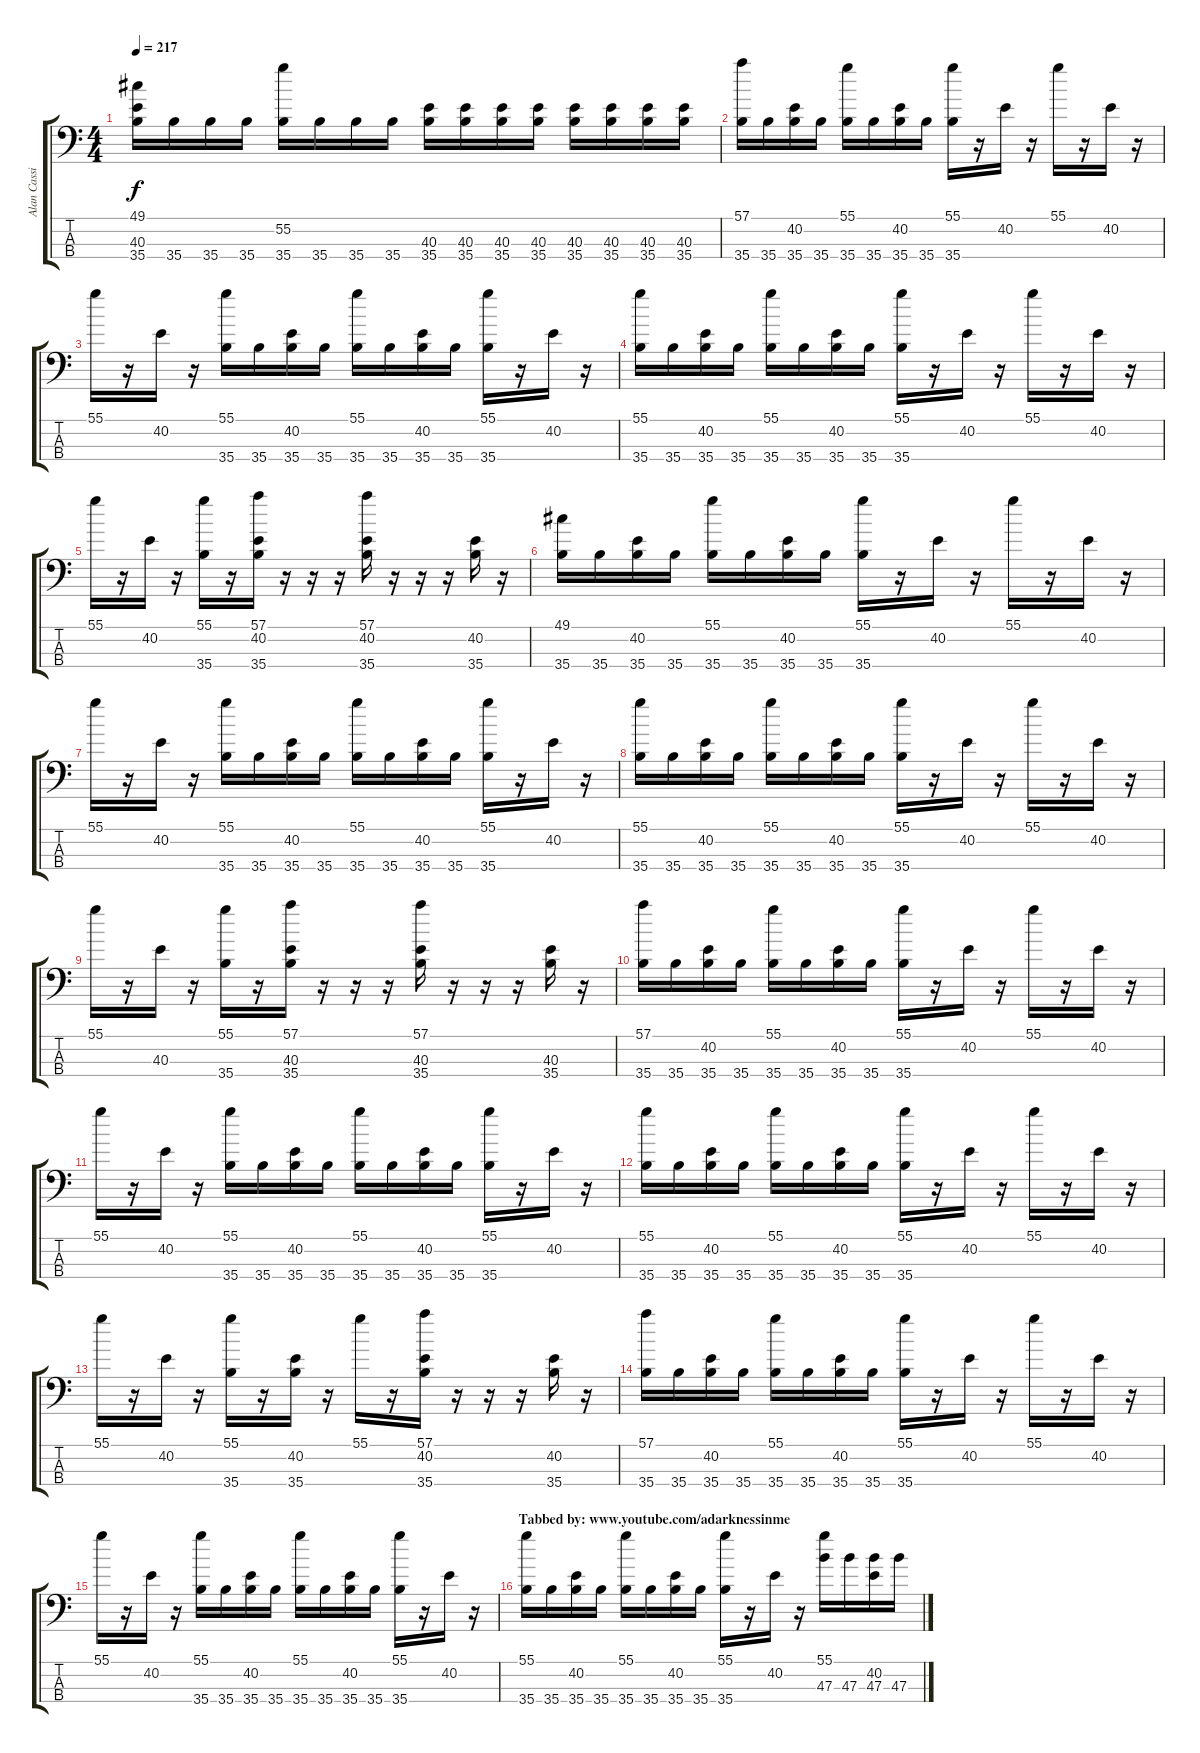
\track ("Alan Cassidy (Drums)" "Alan Cassi") {instrument acousticgrandpiano}
\staff {score tabs}
\tuning (C-1 C-1 C-1 C-1) {hide}
\ts (4 4)
\tempo 217
\clef f4
\ks c
(49.1 40.3 35.4).16{dy f} 35.4.16 35.4.16 35.4.16 (55.2 35.4).16 35.4.16 35.4.16 35.4.16 (40.3 35.4).16 (40.3 35.4).16 (40.3 35.4).16 (40.3 35.4).16 (40.3 35.4).16 (40.3 35.4).16 (40.3 35.4).16 (40.3 35.4).16 |
(57.1 35.4).16 35.4.16 (40.2 35.4).16 35.4.16 (55.1 35.4).16 35.4.16 (40.2 35.4).16 35.4.16 (55.1 35.4).16 r.16 40.2.16 r.16 55.1.16 r.16 40.2.16 r.16 |
55.1.16 r.16 40.2.16 r.16 (55.1 35.4).16 35.4.16 (40.2 35.4).16 35.4.16 (55.1 35.4).16 35.4.16 (40.2 35.4).16 35.4.16 (55.1 35.4).16 r.16 40.2.16 r.16 |
(55.1 35.4).16 35.4.16 (40.2 35.4).16 35.4.16 (55.1 35.4).16 35.4.16 (40.2 35.4).16 35.4.16 (55.1 35.4).16 r.16 40.2.16 r.16 55.1.16 r.16 40.2.16 r.16 |
55.1.16 r.16 40.2.16 r.16 (55.1 35.4).16 r.16 (57.1 40.2 35.4).16 r.16 r.16 r.16 (57.1 40.2 35.4).16 r.16 r.16 r.16 (40.2 35.4).16 r.16 |
(49.1 35.4).16 35.4.16 (40.2 35.4).16 35.4.16 (55.1 35.4).16 35.4.16 (40.2 35.4).16 35.4.16 (55.1 35.4).16 r.16 40.2.16 r.16 55.1.16 r.16 40.2.16 r.16 |
55.1.16 r.16 40.2.16 r.16 (55.1 35.4).16 35.4.16 (40.2 35.4).16 35.4.16 (55.1 35.4).16 35.4.16 (40.2 35.4).16 35.4.16 (55.1 35.4).16 r.16 40.2.16 r.16 |
(55.1 35.4).16 35.4.16 (40.2 35.4).16 35.4.16 (55.1 35.4).16 35.4.16 (40.2 35.4).16 35.4.16 (55.1 35.4).16 r.16 40.2.16 r.16 55.1.16 r.16 40.2.16 r.16 |
55.1.16 r.16 40.3.16 r.16 (55.1 35.4).16 r.16 (57.1 40.3 35.4).16 r.16 r.16 r.16 (57.1 40.3 35.4).16 r.16 r.16 r.16 (40.3 35.4).16 r.16 |
(57.1 35.4).16 35.4.16 (40.2 35.4).16 35.4.16 (55.1 35.4).16 35.4.16 (40.2 35.4).16 35.4.16 (55.1 35.4).16 r.16 40.2.16 r.16 55.1.16 r.16 40.2.16 r.16 |
55.1.16 r.16 40.2.16 r.16 (55.1 35.4).16 35.4.16 (40.2 35.4).16 35.4.16 (55.1 35.4).16 35.4.16 (40.2 35.4).16 35.4.16 (55.1 35.4).16 r.16 40.2.16 r.16 |
(55.1 35.4).16 35.4.16 (40.2 35.4).16 35.4.16 (55.1 35.4).16 35.4.16 (40.2 35.4).16 35.4.16 (55.1 35.4).16 r.16 40.2.16 r.16 55.1.16 r.16 40.2.16 r.16 |
55.1.16 r.16 40.2.16 r.16 (55.1 35.4).16 r.16 (40.2 35.4).16 r.16 55.1.16 r.16 (57.1 40.2 35.4).16 r.16 r.16 r.16 (40.2 35.4).16 r.16 |
(57.1 35.4).16 35.4.16 (40.2 35.4).16 35.4.16 (55.1 35.4).16 35.4.16 (40.2 35.4).16 35.4.16 (55.1 35.4).16 r.16 40.2.16 r.16 55.1.16 r.16 40.2.16 r.16 |
55.1.16 r.16 40.2.16 r.16 (55.1 35.4).16 35.4.16 (40.2 35.4).16 35.4.16 (55.1 35.4).16 35.4.16 (40.2 35.4).16 35.4.16 (55.1 35.4).16 r.16 40.2.16 r.16 |
\section ("" "Tabbed by: www.youtube.com/adarknessinme")
(55.1 35.4).16 35.4.16 (40.2 35.4).16 35.4.16 (55.1 35.4).16 35.4.16 (40.2 35.4).16 35.4.16 (55.1 35.4).16 r.16 40.2.16 r.16 (55.1 47.3).16 47.3.16 (40.2 47.3).16 47.3.16
